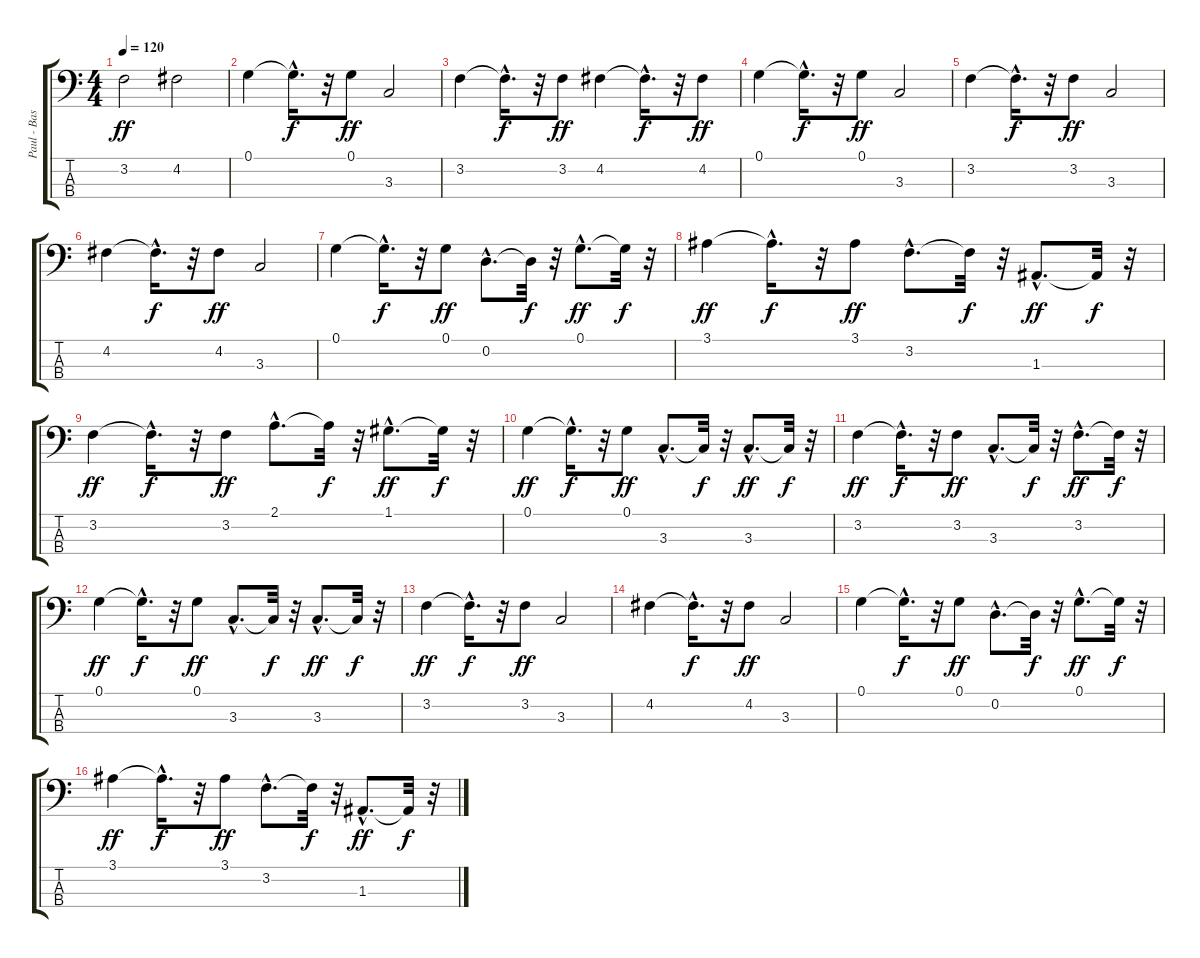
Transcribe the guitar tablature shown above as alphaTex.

\track ("Paul - Bass" "Paul - Bas") {instrument acousticbass}
\staff {score tabs}
\tuning (G2 D2 A1 E1) {hide}
\ts (4 4)
\tempo 120
\clef f4
\ks c
3.2.2{dy ff instrument acousticbass} 4.2.2 |
0.1.4 0.1{hac t}.16{d dy f} r.32 0.1.8{dy ff} 3.3.2 |
3.2.4 3.2{hac t}.16{d dy f} r.32 3.2.8{dy ff} 4.2.4 4.2{hac t}.16{d dy f} r.32 4.2.8{dy ff} |
0.1.4 0.1{hac t}.16{d dy f} r.32 0.1.8{dy ff} 3.3.2 |
3.2.4 3.2{hac t}.16{d dy f} r.32 3.2.8{dy ff} 3.3.2 |
4.2.4 4.2{hac t}.16{d dy f} r.32 4.2.8{dy ff} 3.3.2 |
0.1.4 0.1{hac t}.16{d dy f} r.32 0.1.8{dy ff} 0.2{hac}.8{d} 0.2{t}.32{dy f} r.32 0.1{hac}.8{d dy ff} 0.1{t}.32{dy f} r.32 |
3.1.4{dy ff} 3.1{hac t}.16{d dy f} r.32 3.1.8{dy ff} 3.2{hac}.8{d} 3.2{t}.32{dy f} r.32 1.3{hac}.8{d dy ff} 1.3{t}.32{dy f} r.32 |
3.2.4{dy ff} 3.2{hac t}.16{d dy f} r.32 3.2.8{dy ff} 2.1{hac}.8{d} 2.1{t}.32{dy f} r.32 1.1{hac}.8{d dy ff} 1.1{t}.32{dy f} r.32 |
0.1.4{dy ff} 0.1{hac t}.16{d dy f} r.32 0.1.8{dy ff} 3.3{hac}.8{d} 3.3{t}.32{dy f} r.32 3.3{hac}.8{d dy ff} 3.3{t}.32{dy f} r.32 |
3.2.4{dy ff} 3.2{hac t}.16{d dy f} r.32 3.2.8{dy ff} 3.3{hac}.8{d} 3.3{t}.32{dy f} r.32 3.2{hac}.8{d dy ff} 3.2{t}.32{dy f} r.32 |
0.1.4{dy ff} 0.1{hac t}.16{d dy f} r.32 0.1.8{dy ff} 3.3{hac}.8{d} 3.3{t}.32{dy f} r.32 3.3{hac}.8{d dy ff} 3.3{t}.32{dy f} r.32 |
3.2.4{dy ff} 3.2{hac t}.16{d dy f} r.32 3.2.8{dy ff} 3.3.2 |
4.2.4 4.2{hac t}.16{d dy f} r.32 4.2.8{dy ff} 3.3.2 |
0.1.4 0.1{hac t}.16{d dy f} r.32 0.1.8{dy ff} 0.2{hac}.8{d} 0.2{t}.32{dy f} r.32 0.1{hac}.8{d dy ff} 0.1{t}.32{dy f} r.32 |
3.1.4{dy ff} 3.1{hac t}.16{d dy f} r.32 3.1.8{dy ff} 3.2{hac}.8{d} 3.2{t}.32{dy f} r.32 1.3{hac}.8{d dy ff} 1.3{t}.32{dy f} r.32
